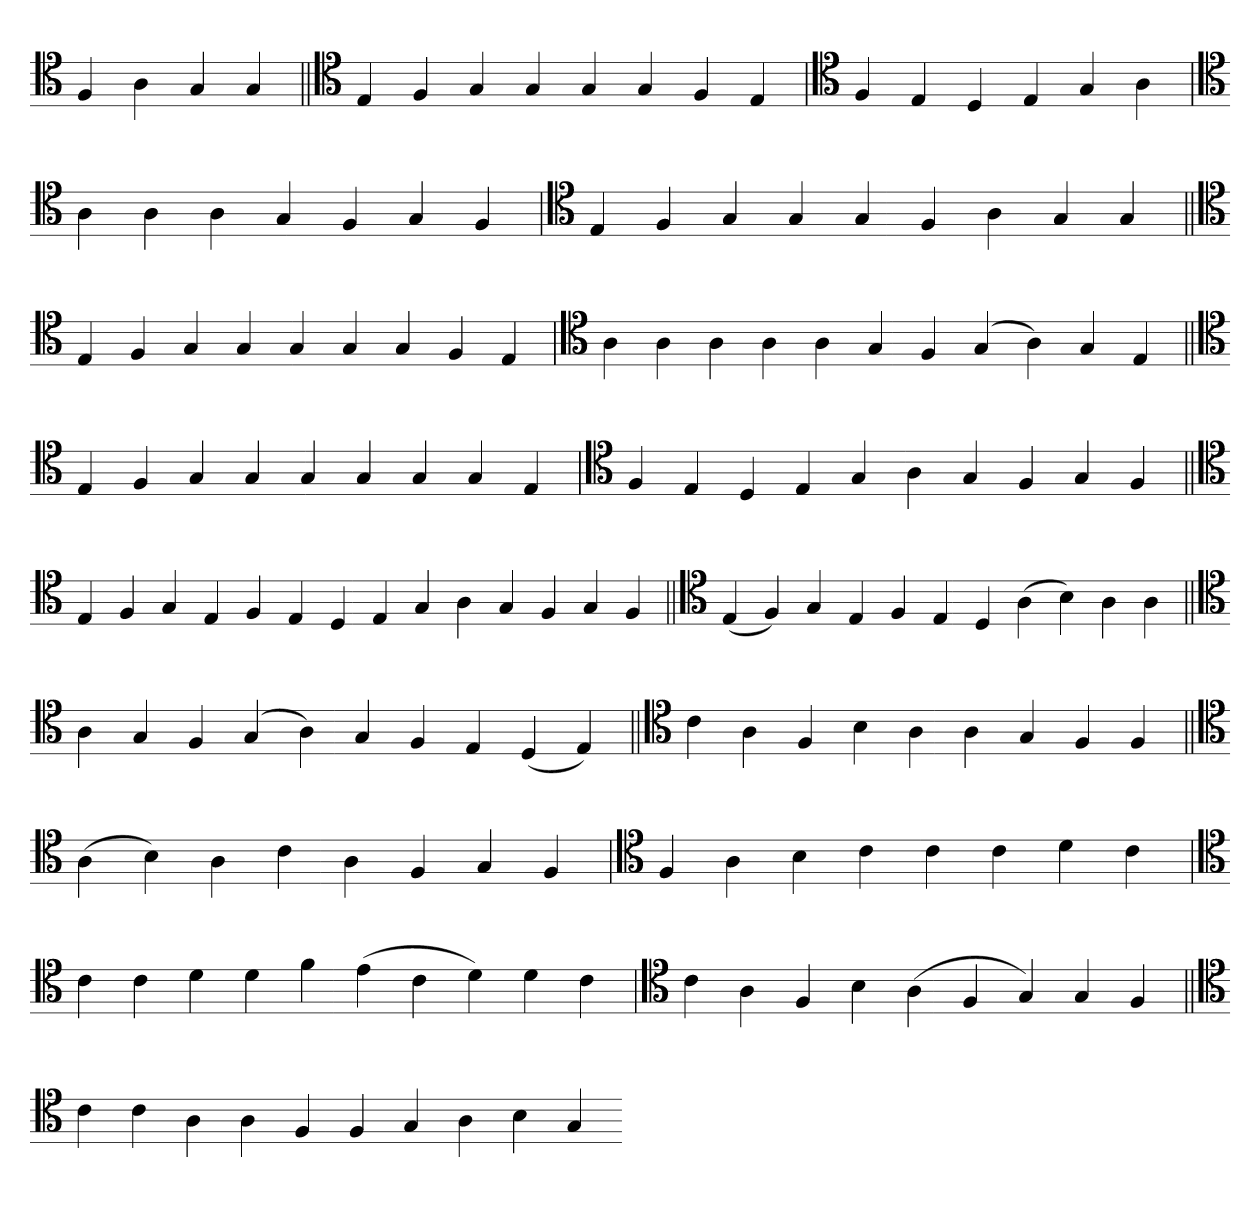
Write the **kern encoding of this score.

**kern
*part1
*staff1
*clefC4
=
4F
4A
4G
4G
=||
*clefC4
4E
4F
4G
4G
4G
4G
4F
4E
=`
*clefC4
4F
4E
4D
4E
4G
4A
=`
*clefC4
4A
4A
4A
4G
4F
4G
4F
=
*clefC4
4E
4F
4G
4G
4G
4F
4A
4G
4G
=||
*clefC4
4E
4F
4G
4G
4G
4G
4G
4F
4E
=`
*clefC4
4A
4A
4A
4A
4A
4G
4F
(4G
4A)
4G
4E
=||
*clefC4
4E
4F
4G
4G
4G
4G
4G
4G
4E
=`
*clefC4
4F
4E
4D
4E
4G
4A
4G
4F
4G
4F
=||
*clefC4
4E
4F
4G
4E
4F
4E
4D
4E
4G
4A
4G
4F
4G
4F
=||
*clefC4
(4E
4F)
4G
4E
4F
4E
4D
(4A
4B)
4A
4A
=||
*clefC4
4A
4G
4F
(4G
4A)
4G
4F
4E
(4D
4E)
=||
*clefC4
4c
4A
4F
4B
4A
4A
4G
4F
4F
=||
*clefC4
(4A
4B)
4A
4c
4A
4F
4G
4F
='
*clefC4
4F
4A
4B
4c
4c
4c
4d
4c
='
*clefC4
4c
4c
4d
4d
4f
(4e
4c
4d)
4d
4c
='
*clefC4
4c
4A
4F
4B
(4A
4F
4G)
4G
4F
=||
*clefC4
4c
4c
4A
4A
4F
4F
4G
4A
4B
4G
=-
*-
